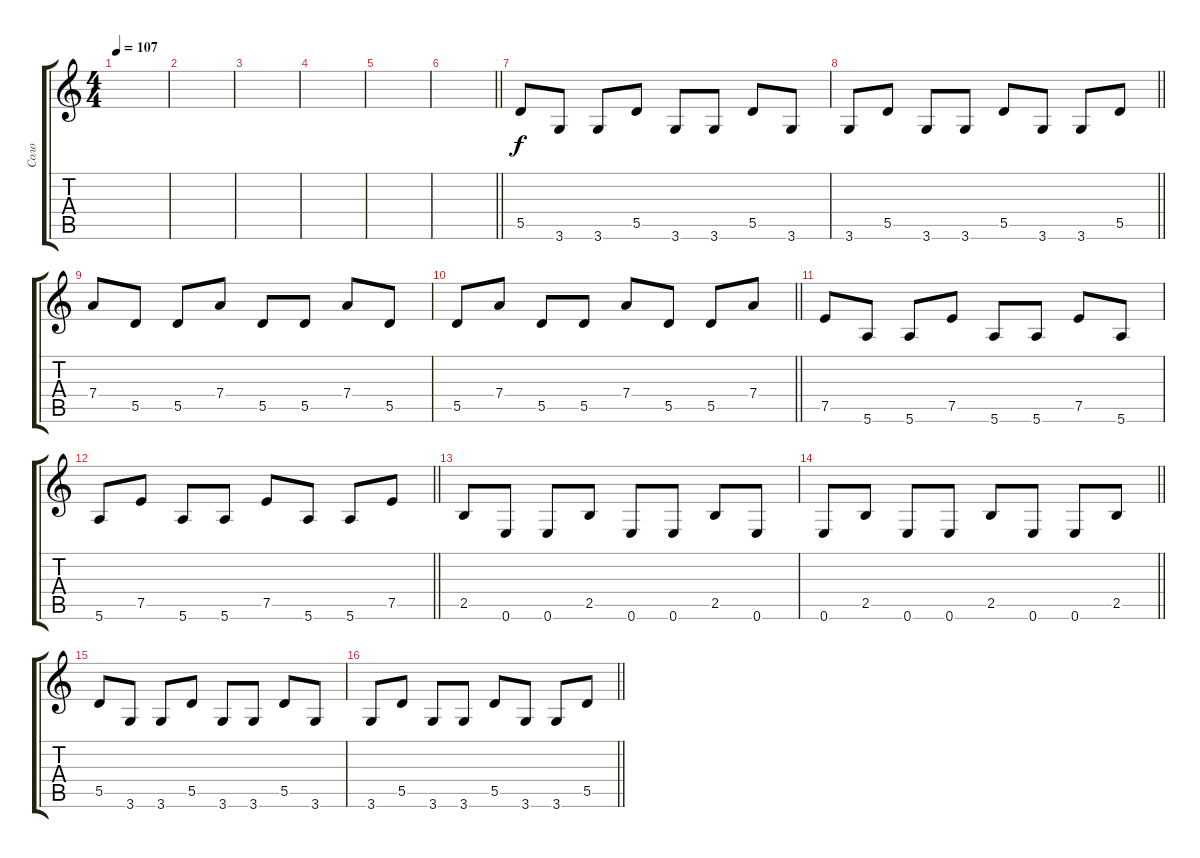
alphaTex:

\track ("Соло" "Соло") {instrument acousticguitarsteel}
\staff {score tabs}
\tuning (E4 B3 G3 D3 A2 E2) {hide}
\ts (4 4)
\tempo 107
\clef g2
\ks c
|
|
|
|
|
\barLineRight lightlight
|
5.5.8 3.6.8 3.6.8 5.5.8 3.6.8 3.6.8 5.5.8 3.6.8 |
\barLineRight lightlight
3.6.8 5.5.8 3.6.8 3.6.8 5.5.8 3.6.8 3.6.8 5.5.8 |
7.4.8 5.5.8 5.5.8 7.4.8 5.5.8 5.5.8 7.4.8 5.5.8 |
\barLineRight lightlight
5.5.8 7.4.8 5.5.8 5.5.8 7.4.8 5.5.8 5.5.8 7.4.8 |
7.5.8 5.6.8 5.6.8 7.5.8 5.6.8 5.6.8 7.5.8 5.6.8 |
\barLineRight lightlight
5.6.8 7.5.8 5.6.8 5.6.8 7.5.8 5.6.8 5.6.8 7.5.8 |
2.5.8 0.6.8 0.6.8 2.5.8 0.6.8 0.6.8 2.5.8 0.6.8 |
\barLineRight lightlight
0.6.8 2.5.8 0.6.8 0.6.8 2.5.8 0.6.8 0.6.8 2.5.8 |
5.5.8 3.6.8 3.6.8 5.5.8 3.6.8 3.6.8 5.5.8 3.6.8 |
\barLineRight lightlight
3.6.8 5.5.8 3.6.8 3.6.8 5.5.8 3.6.8 3.6.8 5.5.8
